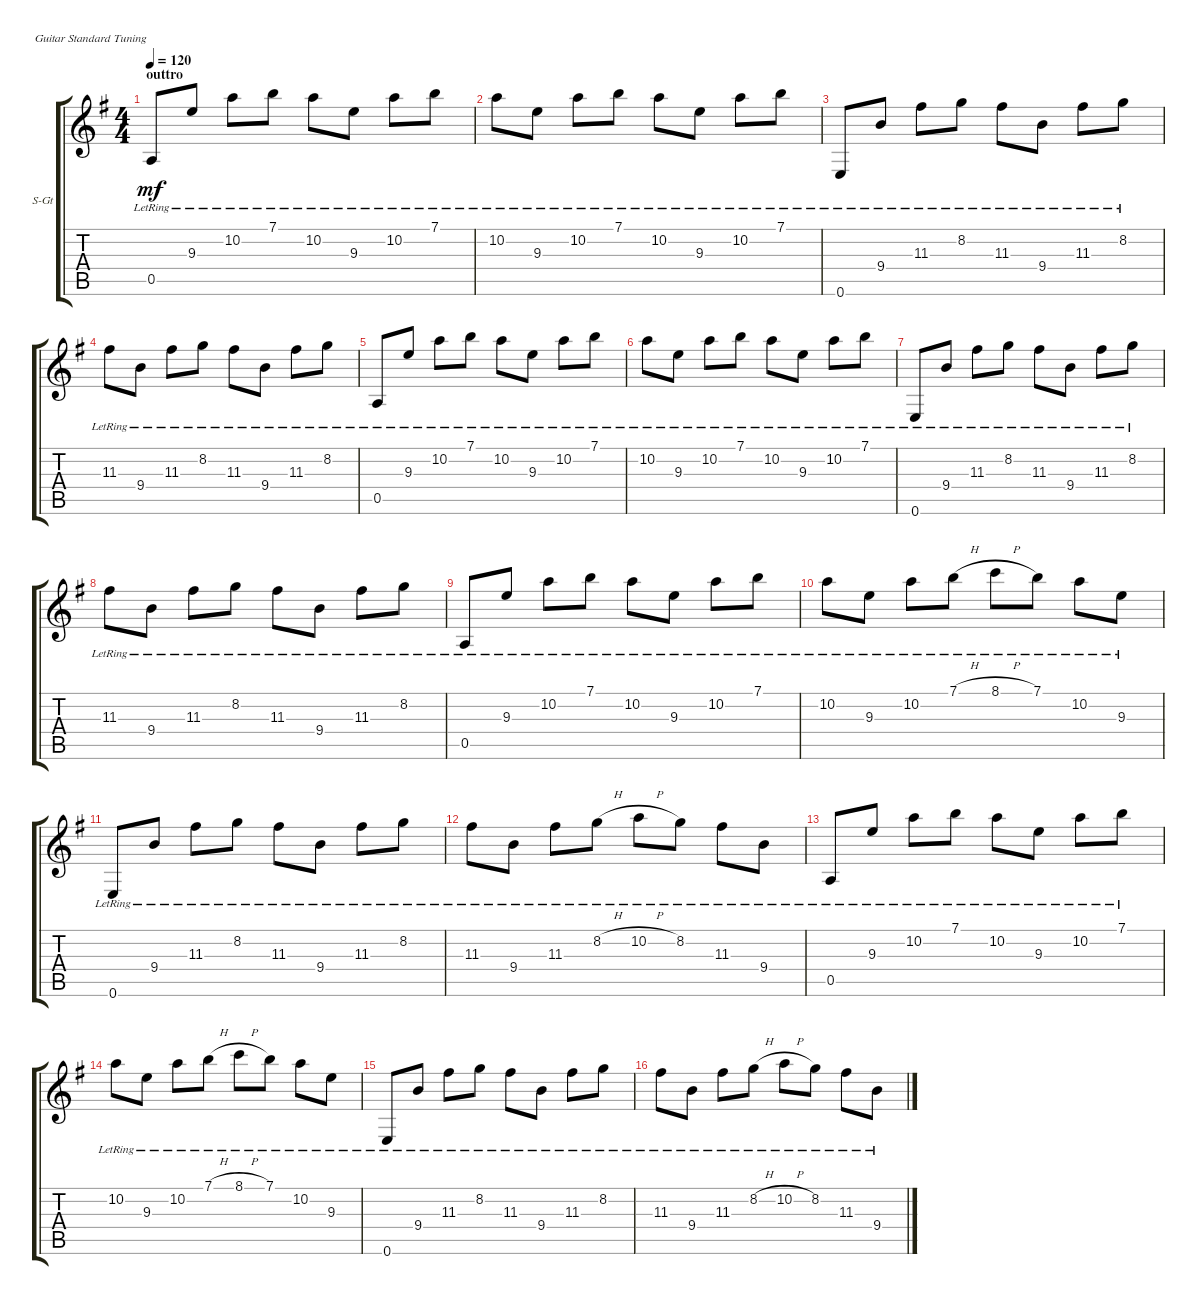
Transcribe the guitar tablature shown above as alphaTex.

\defaultSystemsLayout 4
\bracketExtendMode groupsimilarinstruments
\firstSystemTrackNameOrientation horizontal
\otherSystemsTrackNameOrientation horizontal
\track ("Steel Guitar" "S-Gt") {instrument acousticguitarsteel}
\staff {score tabs}
\tuning (E4 B3 G3 D3 A2 E2)
\ts (4 4)
\section ("" "outtro")
\tempo 120
\clef g2
\ks eminor
0.5{lr}.8{dy mf} 9.3{lr}.8 10.2{lr}.8 7.1{lr}.8 10.2{lr}.8 9.3{lr}.8 10.2{lr}.8 7.1{lr}.8 |
10.2{lr}.8 9.3{lr}.8 10.2{lr}.8 7.1{lr}.8 10.2{lr}.8 9.3{lr}.8 10.2{lr}.8 7.1{lr}.8 |
0.6{lr}.8 9.4{lr}.8 11.3{lr}.8 8.2{lr}.8 11.3{lr}.8 9.4{lr}.8 11.3{lr}.8 8.2{lr}.8 |
11.3{lr}.8 9.4{lr}.8 11.3{lr}.8 8.2{lr}.8 11.3{lr}.8 9.4{lr}.8 11.3{lr}.8 8.2{lr}.8 |
0.5{lr}.8 9.3{lr}.8 10.2{lr}.8 7.1{lr}.8 10.2{lr}.8 9.3{lr}.8 10.2{lr}.8 7.1{lr}.8 |
10.2{lr}.8 9.3{lr}.8 10.2{lr}.8 7.1{lr}.8 10.2{lr}.8 9.3{lr}.8 10.2{lr}.8 7.1{lr}.8 |
0.6{lr}.8 9.4{lr}.8 11.3{lr}.8 8.2{lr}.8 11.3{lr}.8 9.4{lr}.8 11.3{lr}.8 8.2{lr}.8 |
11.3{lr}.8 9.4{lr}.8 11.3{lr}.8 8.2{lr}.8 11.3{lr}.8 9.4{lr}.8 11.3{lr}.8 8.2{lr}.8 |
0.5{lr}.8 9.3{lr}.8 10.2{lr}.8 7.1{lr}.8 10.2{lr}.8 9.3{lr}.8 10.2{lr}.8 7.1{lr}.8 |
10.2{lr}.8 9.3{lr}.8 10.2{lr}.8 7.1{h lr}.8 8.1{h lr}.8 7.1{lr}.8 10.2{lr}.8 9.3{lr}.8 |
0.6{lr}.8 9.4{lr}.8 11.3{lr}.8 8.2{lr}.8 11.3{lr}.8 9.4{lr}.8 11.3{lr}.8 8.2{lr}.8 |
11.3{lr}.8 9.4{lr}.8 11.3{lr}.8 8.2{h lr}.8 10.2{h lr}.8 8.2{lr}.8 11.3{lr}.8 9.4{lr}.8 |
0.5{lr}.8 9.3{lr}.8 10.2{lr}.8 7.1{lr}.8 10.2{lr}.8 9.3{lr}.8 10.2{lr}.8 7.1{lr}.8 |
10.2{lr}.8 9.3{lr}.8 10.2{lr}.8 7.1{h lr}.8 8.1{h lr}.8 7.1{lr}.8 10.2{lr}.8 9.3{lr}.8 |
0.6{lr}.8 9.4{lr}.8 11.3{lr}.8 8.2{lr}.8 11.3{lr}.8 9.4{lr}.8 11.3{lr}.8 8.2{lr}.8 |
11.3{lr}.8 9.4{lr}.8 11.3{lr}.8 8.2{h lr}.8 10.2{h lr}.8 8.2{lr}.8 11.3{lr}.8 9.4{lr}.8
